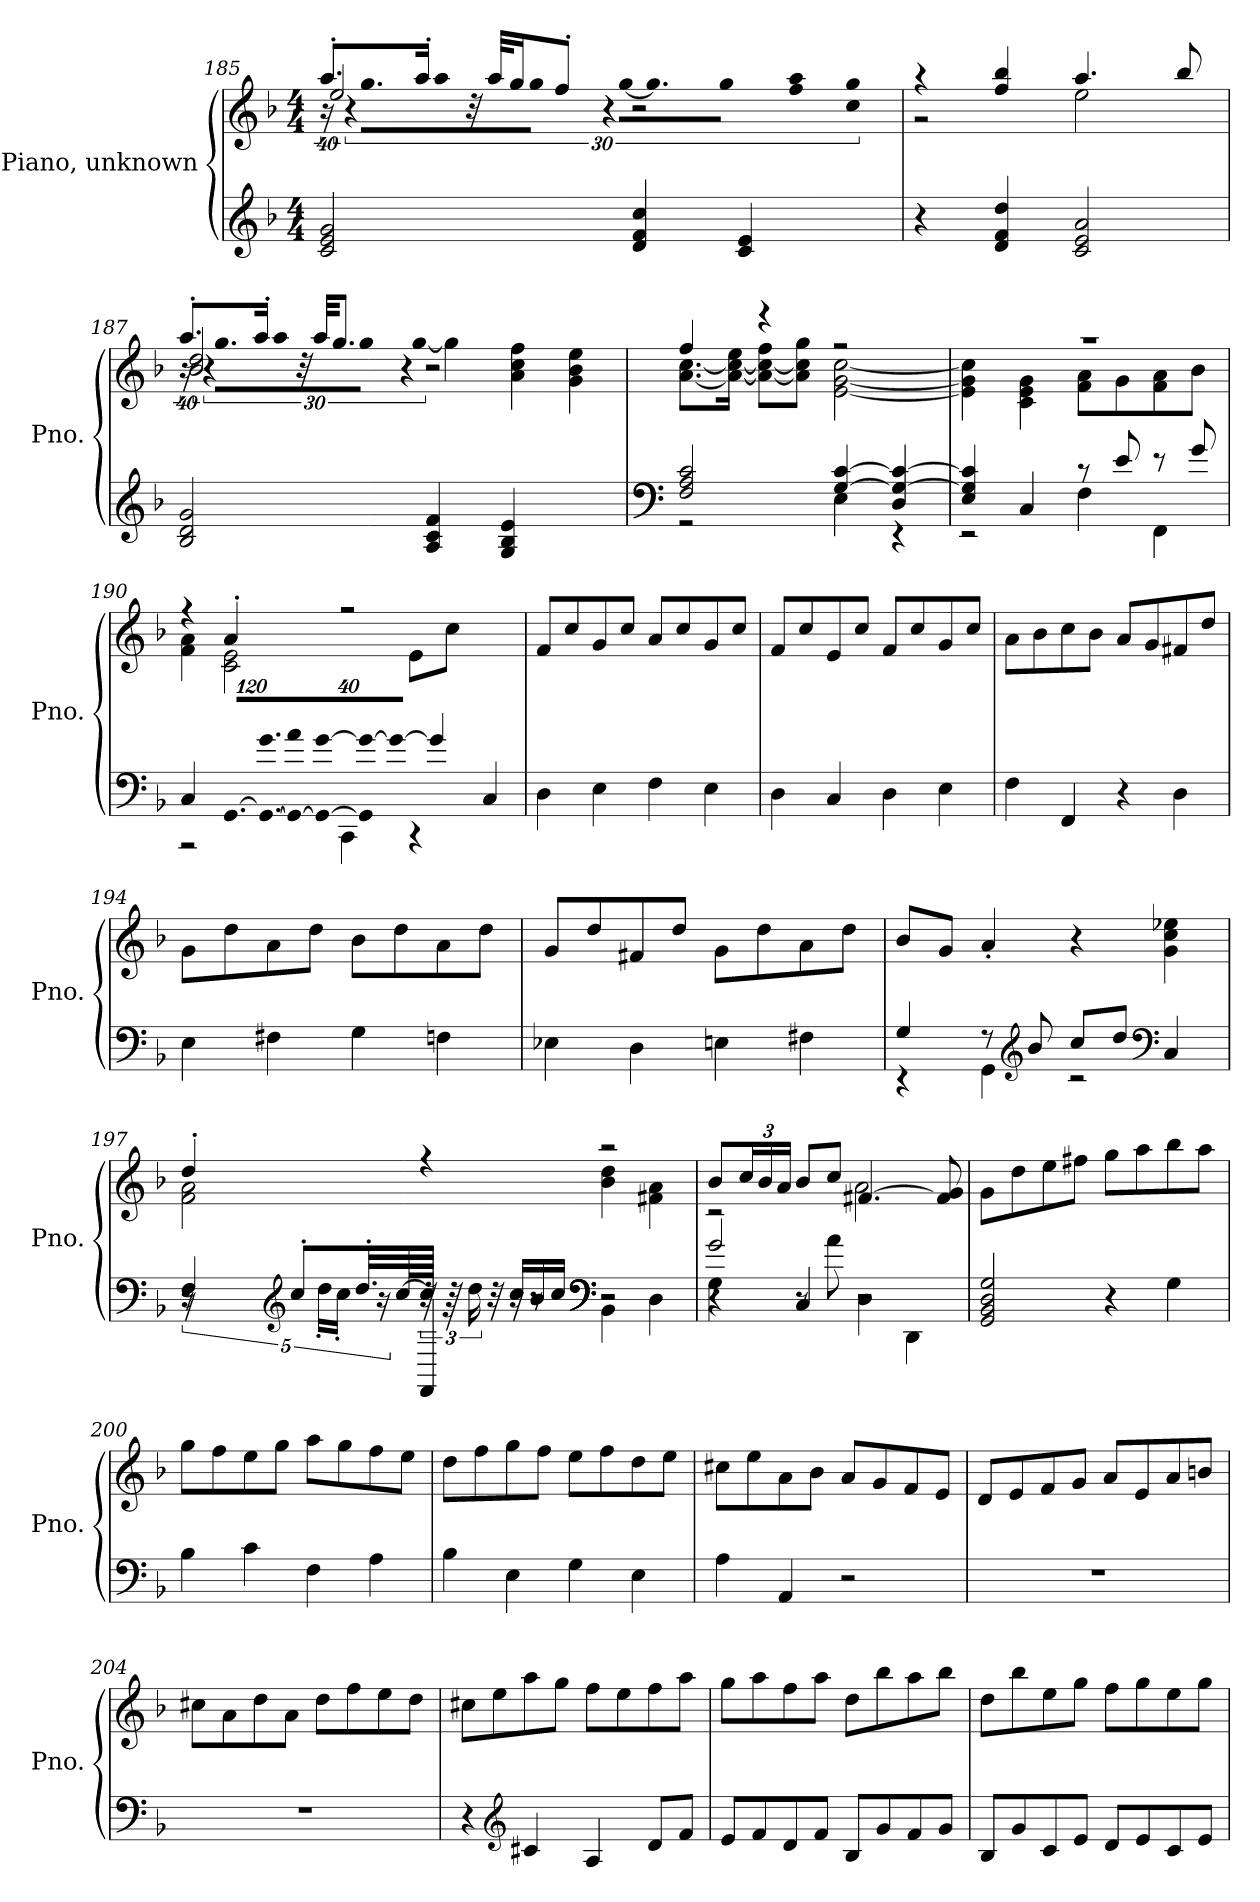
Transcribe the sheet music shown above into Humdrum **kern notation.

**kern	**kern
*part1	*part1
*staff2	*staff1
*I"Piano, unknown	*
*I'Pno.	*
*clefG2	*clefG2
*k[b-]	*k[b-]
*M4/4	*M4/4
=185	=185
*	*^
!	!	!LO:N:vis=32
*	*	*^
2c/ 2e/ 2g/	8.aa'/L	640%23r	2ee/
!	!	!LO:N:vis=64	!
.	.	960%17r	.
!	!	!LO:N:vis=32.	!
.	.	1920%103gg\LLL	.
!	!	!LO:N:vis=32	!
.	.	640%23aa\J	.
!	!	!LO:N:vis=16	!
.	.	1920%137gg\JJ	.
.	16aa'/Jk	.	.
!	!	!LO:N:vis=64	!
.	.	960%17r	.
!	!	!LO:N:vis=64	!
.	.	[960%17gg\KKKL	.
.	32r	8.gg\]	.
.	32aa/KLL	.	.
.	16gg/J	.	.
.	8ff'/J	.	.
.	.	16gg\Jk	.
4d/ 4f/ 4cc/	2r	4ff\ 4aa\	2r
4c/ 4e/	.	4cc\ 4gg\	.
*	*	*v	*v
!!LO:LB:g=z
=186	=186	=186
4r	4r	2r
4d/ 4f/ 4dd/	4ff/ 4bb-/	.
2c/ 2e/ 2a/	4.aa/	2ee\
.	8bb-/	.
=187	=187	=187
!	!	!LO:N:vis=32
*	*	*^
2B-/ 2d/ 2g/	8.aa'/L	640%23r	2b-/ 2dd/
!	!	!LO:N:vis=64	!
.	.	960%17r	.
!	!	!LO:N:vis=32.	!
.	.	1920%103gg\LLL	.
!	!	!LO:N:vis=32	!
.	.	640%23aa\J	.
!	!	!LO:N:vis=16	!
.	.	1920%137gg\JJ	.
.	16aa'/Jk	.	.
!	!	!LO:N:vis=64	!
.	.	960%17r	.
!	!	!LO:N:vis=64	!
.	.	[960%17gg\	.
.	32r	4gg\]	.
.	32aa/KKL	.	.
.	8.gg/J	.	.
4A/ 4c/ 4f/	2r	4a\ 4cc\ 4ff\	2r
4G/ 4B-/ 4e/	.	4g\ 4b-\ 4ee\	.
*	*v	*v	*v
=188	=188
*clefF4	*
*^	*^
2F/ 2A/ 2c/	2r	4ff/	[8.a\ [8.cc\L
.	.	.	16a\_ 16cc\_ 16ee\Jk
.	.	4r	8a\_ 8cc\_ 8ff\L
.	.	.	8a\] 8cc\] 8gg\J
[4G/ [4c/	4E\	2r	[2e\ [2g\ [2cc\
4D/ 4G/_ 4c/_	4r	.	.
=189	=189	=189	=189
4E/ 4G/] 4c/]	2r	1r	4e\] 4g\] 4cc\]
4C/	.	.	4c\ 4e\ 4g\
8r	4F\	.	8f\ 8a\L
8e/	.	.	8g\
8r	4FF\	.	8f\ 8a\
8g/	.	.	8b-\J
!!LO:LB:g=z	!!
=190	=190	=190	=190
4C/	2r	4r	4f\ 4a\
*Xbrackettup	*	*	*
!LO:N:vis=32.	!	!	!
[1920%103GG/LLL	.	4a'/	2c\ 2e\
!LO:N:vis=32.	!	!	!
1920%103GG/_ 1920%103g/	.	.	.
!LO:N:vis=32	!	!	!
640%23GG/_ 640%23a/J	.	.	.
!LO:N:vis=16	!	!	!
1920%137GG/_ [1920%137g/	.	.	.
!LO:N:vis=64	!	!	!
960%17GG/] 960%17g/_LL	.	.	.
!LO:N:vis=64	!	!	!
960%17g/JJJJ_	.	.	.
4g/]	4CC\	2r	.
4C/	4r	.	8e\L
.	.	.	8cc\J
*v	*v	*	*
*	*v	*v
=191	=191
4D\	8f/L
.	8cc/
4E\	8g/
.	8cc/J
4F\	8a/L
.	8cc/
4E\	8g/
.	8cc/J
=192	=192
4D\	8f/L
.	8cc/
4C/	8e/
.	8cc/J
4D\	8f/L
.	8cc/
4E\	8g/
.	8cc/J
=193	=193
4F\	8a\L
.	8b-\
4FF/	8cc\
.	8b-\J
4r	8a/L
.	8g/
4D\	8f#X/
.	8dd/J
!!LO:LB:g=z
=194	=194
4E\	8g\L
.	8dd\
4F#X\	8a\
.	8dd\J
4G\	8b-\L
.	8dd\
4Fn\	8a\
.	8dd\J
=195	=195
4E-X\	8g/L
.	8dd/
4D\	8f#X/
.	8dd/J
4En\	8g\L
.	8dd\
4F#X\	8a\
.	8dd\J
=196	=196
*^	*
4G/	4r	8b-/L
.	.	8g/J
8r	4GG\	4a'/
*clefG2	*	*
8b-/	.	.
8cc/L	2r	4r
8dd/J	.	.
*clefF4	*	*
4C/	.	4g\ 4cc\ 4ee-X\
!!LO:LB:g=z
=197	=197	=197
*	*brackettup	*
*	*^	*^
16r	10r	4F/	4dd'/	2f\ 2a\
*clefG2	*	*	*	*
8cc'/L	.	.	.	.
.	20dd'\LL	.	.	.
.	20cc'\JJ	.	.	.
32.dd'/LL	.	.	.	.
.	20r	.	.	.
[64cc/L	.	.	.	.
64cc/JJJJ]	48r	4FF/	4r	.
64r	.	.	.	.
.	24dd\	.	.	.
32r	.	.	.	.
16cc/LL	16r	.	.	.
16b-/	8r	.	.	.
16cc/JJ	.	.	.	.
*clefF4	*	*	*	*
2r	4BB-\	2r	2r	4b-\ 4dd\
.	4D\	.	.	4f#X\ 4a\
=198	=198	=198	=198	=198
2g/	4G\	4r	8b-/L	2r
*	*	*	*Xbrackettup	*
.	.	.	24cc/L	.
.	.	.	24b-/	.
.	.	.	24a/JJ	.
.	8r	4C/	8b-/L	.
.	8a\	.	8cc/J	.
2r	4D\	2r	[4.f#X/	2a\
.	4DD\	.	.	.
.	.	.	8f#/] 8g/	.
*v	*v	*v	*	*
*	*v	*v
=199	=199
2GG/ 2BB-/ 2D/ 2G/	8g\L
.	8dd\
.	8ee\
.	8ff#X\J
4r	8gg\L
.	8aa\
4G\	8bb-\
.	8aa\J
!!LO:PB:g=z
=200	=200
4B-\	8gg\L
.	8ff\
4c\	8ee\
.	8gg\J
4F\	8aa\L
.	8gg\
4A\	8ff\
.	8ee\J
=201	=201
4B-\	8dd\L
.	8ff\
4E\	8gg\
.	8ff\J
4G\	8ee\L
.	8ff\
4E\	8dd\
.	8ee\J
=202	=202
4A\	8cc#X\L
.	8ee\
4AA/	8a\
.	8b-\J
2r	8a/L
.	8g/
.	8f/
.	8e/J
=203	=203
1r	8d/L
.	8e/
.	8f/
.	8g/J
.	8a/L
.	8e/
.	8a/
.	8bn/J
=204	=204
1r	8cc#X\L
.	8a\
.	8dd\
.	8a\J
.	8dd\L
.	8ff\
.	8ee\
.	8dd\J
!!LO:LB:g=z
=205	=205
4r	8cc#X\L
.	8ee\
*clefG2	*
4c#X/	8aa\
.	8gg\J
4A/	8ff\L
.	8ee\
8d/L	8ff\
8f/J	8aa\J
=206	=206
8e/L	8gg\L
8f/	8aa\
8d/	8ff\
8f/J	8aa\J
8B-/L	8dd\L
8g/	8bb-\
8f/	8aa\
8g/J	8bb-\J
=207	=207
8B-/L	8dd\L
8g/	8bb-\
8c/	8ee\
8e/J	8gg\J
8d/L	8ff\L
8e/	8gg\
8c/	8ee\
8e/J	8gg\J
=	=
*-	*-
